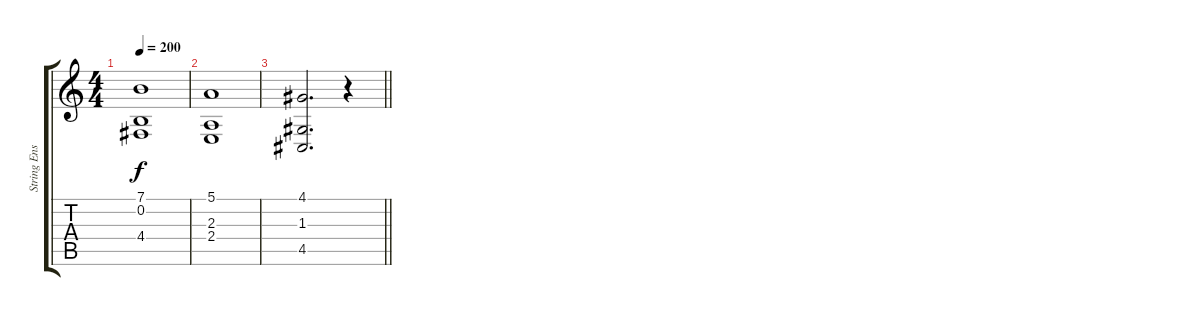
\track ("String Ensemble I" "String Ens") {instrument stringensemble1}
\staff {score tabs}
\tuning (E4 B3 G3 D3 A2 E2) {hide}
\ts (4 4)
\tempo 200
\clef g2
\ks c
(7.1 0.2 4.4).1{dy f} |
(5.1 2.3 2.4).1 |
\barLineRight lightlight
(4.1 1.3 4.5).2{d} r.4
